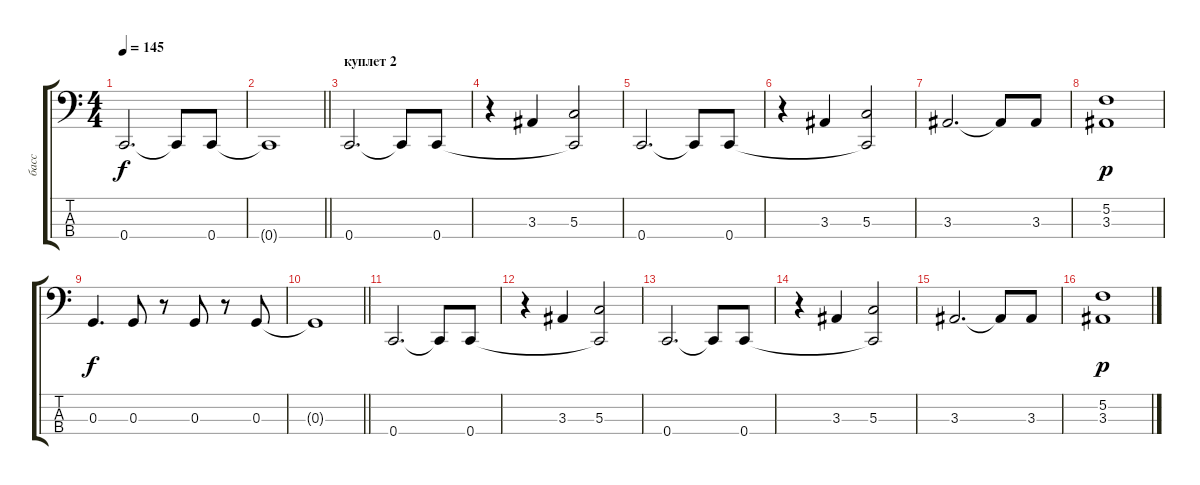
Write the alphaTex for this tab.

\track ("басс" "басс") {instrument electricbasspick}
\staff {score tabs}
\tuning (F2 C2 G1 C1) {hide}
\ts (4 4)
\tempo 145
\clef f4
\ks c
0.4.2{d dy f} 0.4{t}.8 0.4.8 |
\barLineRight lightlight
0.4{t}.1 |
\section ("" "куплет 2")
0.4.2{d} 0.4{t}.8 0.4.8 |
r.4 3.3.4 (5.3 0.4{t}).2 |
0.4.2{d} 0.4{t}.8 0.4.8 |
r.4 3.3.4 (5.3 0.4{t}).2 |
3.3.2{d} 3.3{t}.8 3.3.8 |
(5.2 3.3).1{dy p} |
0.3.4{d dy f} 0.3.8 r.8 0.3.8 r.8 0.3.8 |
\barLineRight lightlight
0.3{t}.1 |
0.4.2{d} 0.4{t}.8 0.4.8 |
r.4 3.3.4 (5.3 0.4{t}).2 |
0.4.2{d} 0.4{t}.8 0.4.8 |
r.4 3.3.4 (5.3 0.4{t}).2 |
3.3.2{d} 3.3{t}.8 3.3.8 |
(5.2 3.3).1{dy p}
